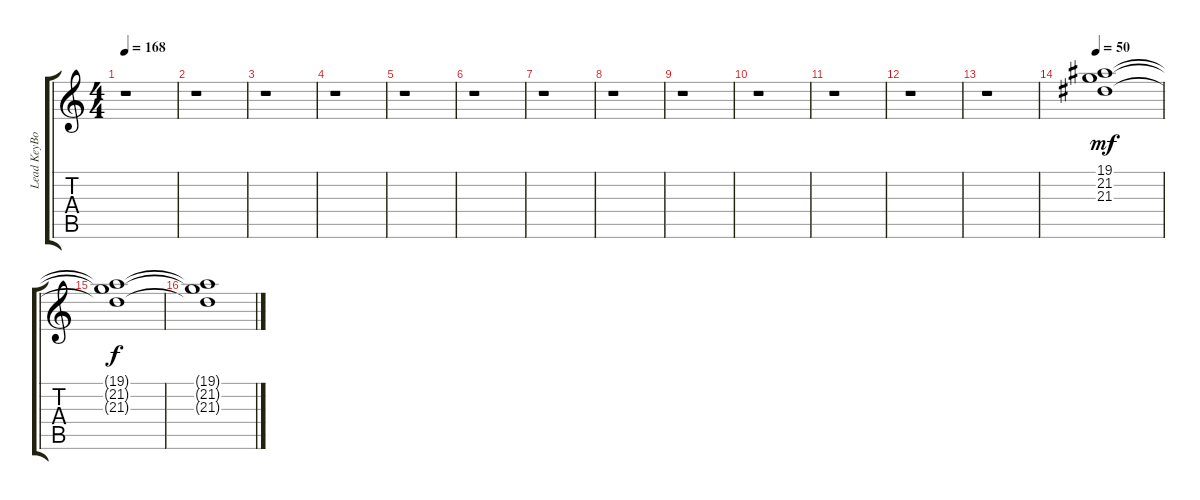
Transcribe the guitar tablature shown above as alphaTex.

\track ("Lead KeyBoard" "Lead KeyBo") {instrument lead2sawtooth}
\staff {score tabs}
\tuning (Eb4 Bb3 Gb3 Db3 Ab2 Eb2) {hide}
\ts (4 4)
\tempo 168
\clef g2
\ks c
r.1{dy ff} |
r.1 |
r.1 |
r.1 |
r.1 |
r.1 |
r.1 |
r.1 |
r.1 |
r.1 |
r.1 |
r.1 |
r.1 |
\tempo 50
(19.1 21.2 21.3).1{dy mf instrument drawbarorgan} |
(19.1{t} 21.2{t} 21.3{t}).1{dy f} |
(19.1{t} 21.2{t} 21.3{t}).1
